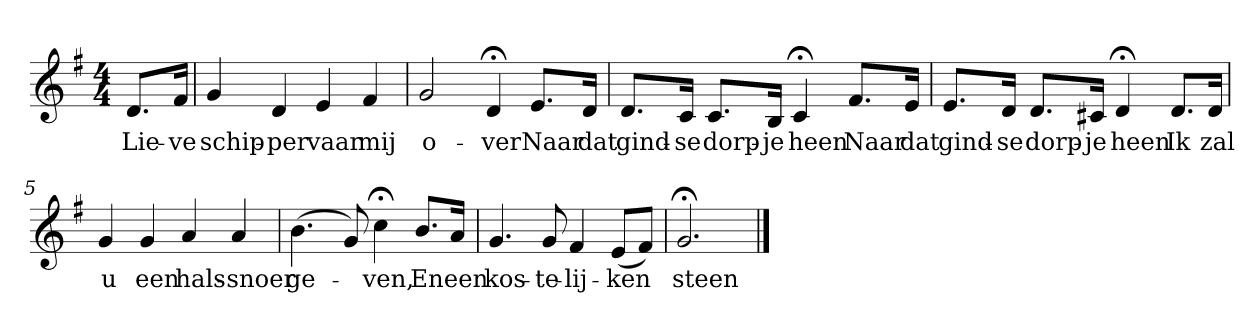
**kern	**text
*part1	*part1
*staff1	*staff1
*k[f#]	*
*G:	*
*M4/4	*
*MM120	*
=	=
8.dL	Lie-
16f#Jk	-ve
=1	=1
4g	schip-
4d	-per
4e	vaar
4f#	mij
=2	=2
2g	o-
4d;<	-ver
8.eL	Naar
16dJk	dat
=3	=3
8.dL	gind-
16cJk	-se
8.cL	dorp-
16BJk	-je
4c;<	heen
8.f#L	Naar
16eJk	dat
=4	=4
8.eL	gind-
16dJk	-se
8.dL	dorp-
16c#XJk	-je
4d;<	heen
8.dL	Ik
16dJk	zal
=5	=5
4g	u
4g	een
4a	hals-
4a	-snoer
=6	=6
(4.b	ge-
8g)	.
4cc;<	-ven,
8.bL	En
16aJk	een
=7	=7
4.g	kos-
8g	-te-
4f#	-lij-
(8eL	-ken
8f#J)	.
=8	=8
2.g;<	steen
==	==
*-	*-
